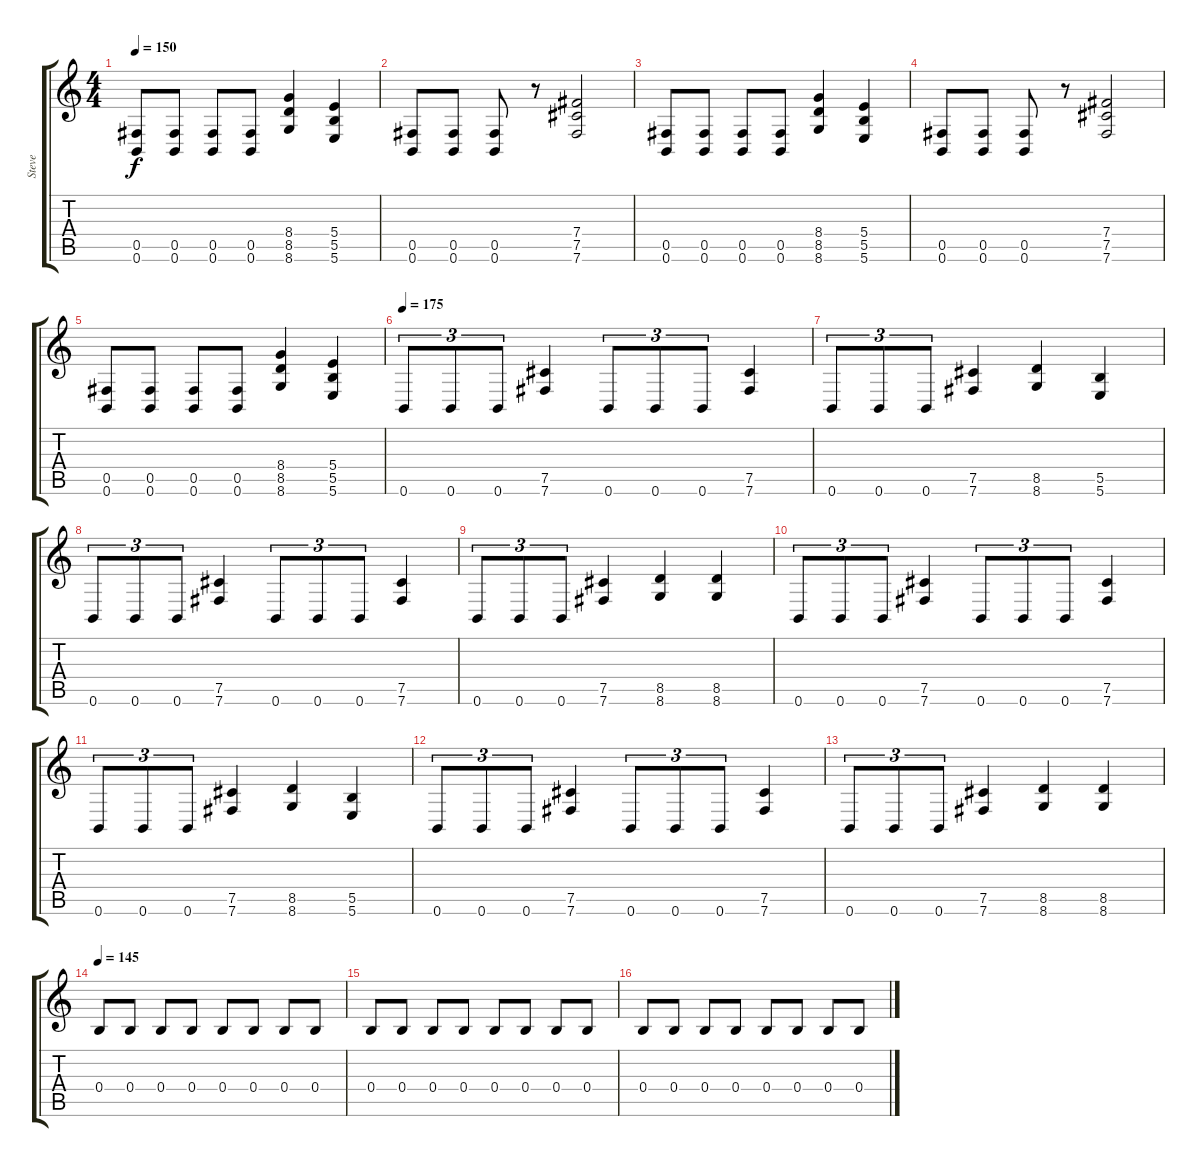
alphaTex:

\track ("Steve" "Steve") {instrument distortionguitar}
\staff {score tabs}
\tuning (Db4 Ab3 E3 B2 Gb2 B1) {hide}
\ts (4 4)
\tempo 150
\clef g2
\ks c
(0.5 0.6).8{dy f} (0.5 0.6).8 (0.5 0.6).8 (0.5 0.6).8 (8.4 8.5 8.6).4 (5.4 5.5 5.6).4 |
(0.5 0.6).8 (0.5 0.6).8 (0.5 0.6).8 r.8 (7.4 7.5 7.6).2 |
(0.5 0.6).8 (0.5 0.6).8 (0.5 0.6).8 (0.5 0.6).8 (8.4 8.5 8.6).4 (5.4 5.5 5.6).4 |
(0.5 0.6).8 (0.5 0.6).8 (0.5 0.6).8 r.8 (7.4 7.5 7.6).2 |
(0.5 0.6).8 (0.5 0.6).8 (0.5 0.6).8 (0.5 0.6).8 (8.4 8.5 8.6).4 (5.4 5.5 5.6).4 |
\tempo 175
0.6.8{tu (3 2)} 0.6.8{tu (3 2)} 0.6.8{tu (3 2)} (7.5 7.6).4 0.6.8{tu (3 2)} 0.6.8{tu (3 2)} 0.6.8{tu (3 2)} (7.5 7.6).4 |
0.6.8{tu (3 2)} 0.6.8{tu (3 2)} 0.6.8{tu (3 2)} (7.5 7.6).4 (8.5 8.6).4 (5.5 5.6).4 |
0.6.8{tu (3 2)} 0.6.8{tu (3 2)} 0.6.8{tu (3 2)} (7.5 7.6).4 0.6.8{tu (3 2)} 0.6.8{tu (3 2)} 0.6.8{tu (3 2)} (7.5 7.6).4 |
0.6.8{tu (3 2)} 0.6.8{tu (3 2)} 0.6.8{tu (3 2)} (7.5 7.6).4 (8.5 8.6).4 (8.5 8.6).4 |
0.6.8{tu (3 2)} 0.6.8{tu (3 2)} 0.6.8{tu (3 2)} (7.5 7.6).4 0.6.8{tu (3 2)} 0.6.8{tu (3 2)} 0.6.8{tu (3 2)} (7.5 7.6).4 |
0.6.8{tu (3 2)} 0.6.8{tu (3 2)} 0.6.8{tu (3 2)} (7.5 7.6).4 (8.5 8.6).4 (5.5 5.6).4 |
0.6.8{tu (3 2)} 0.6.8{tu (3 2)} 0.6.8{tu (3 2)} (7.5 7.6).4 0.6.8{tu (3 2)} 0.6.8{tu (3 2)} 0.6.8{tu (3 2)} (7.5 7.6).4 |
0.6.8{tu (3 2)} 0.6.8{tu (3 2)} 0.6.8{tu (3 2)} (7.5 7.6).4 (8.5 8.6).4 (8.5 8.6).4 |
\tempo 145
0.4.8{instrument electricguitarclean} 0.4.8 0.4.8 0.4.8 0.4.8 0.4.8 0.4.8 0.4.8 |
0.4.8 0.4.8 0.4.8 0.4.8 0.4.8 0.4.8 0.4.8 0.4.8 |
0.4.8 0.4.8 0.4.8 0.4.8 0.4.8 0.4.8 0.4.8 0.4.8
